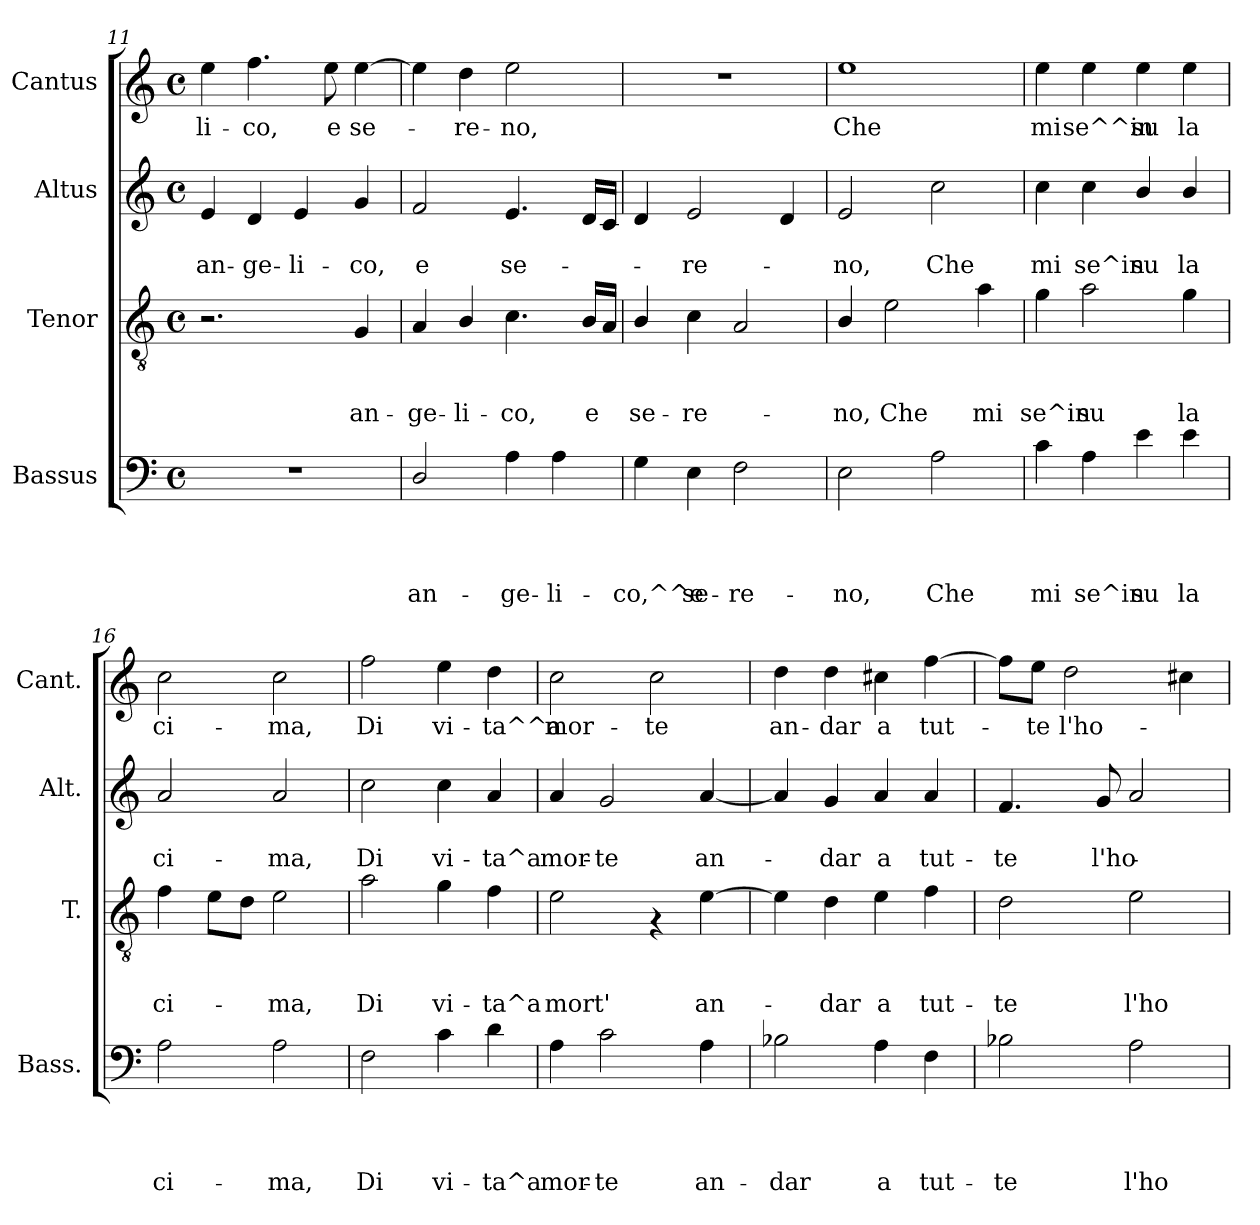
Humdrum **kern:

**kern	**text	**text	**text	**text	**kern	**text	**text	**text	**kern	**text	**text	**kern	**text
*part4	*part4	*part4	*part4	*part4	*part3	*part3	*part3	*part3	*part2	*part2	*part2	*part1	*part1
*staff4	*staff4	*staff4	*staff4	*staff4	*staff3	*staff3	*staff3	*staff3	*staff2	*staff2	*staff2	*staff1	*staff1
*I"Bassus	*	*	*	*	*I"Tenor	*	*	*	*I"Altus	*	*	*I"Cantus	*
*I'Bass.	*	*	*	*	*I'T.	*	*	*	*I'Alt.	*	*	*I'Cant.	*
*clefF4	*	*	*	*	*clefGv2	*	*	*	*clefG2	*	*	*clefG2	*
*k[]	*	*	*	*	*k[]	*	*	*	*k[]	*	*	*k[]	*
*C:	*	*	*	*	*C:	*	*	*	*C:	*	*	*C:	*
*M4/4	*	*	*	*	*M4/4	*	*	*	*M4/4	*	*	*M4/4	*
*met(c)	*	*	*	*	*met(c)	*	*	*	*met(c)	*	*	*met(c)	*
=11	=11	=11	=11	=11	=11	=11	=11	=11	=11	=11	=11	=11	=11
!	!	!	!	!	!	!	!	!	!	!	!LO:LY:b	!	!LO:LY:b
1r	.	.	.	.	2.r	.	.	.	4e/	.	an-	4ee\	-li-
!	!	!	!	!	!	!	!	!	!	!	!LO:LY:b	!	!LO:LY:b
.	.	.	.	.	.	.	.	.	4d/	.	-ge-	4.ff\	-co,
!	!	!	!	!	!	!	!	!	!	!	!LO:LY:b	!	!
.	.	.	.	.	.	.	.	.	4e/	.	-li-	.	.
!	!	!	!	!	!	!	!	!	!	!	!	!	!LO:LY:b
.	.	.	.	.	.	.	.	.	.	.	.	8ee\	e
!	!	!	!	!	!	!	!	!LO:LY:b	!	!	!LO:LY:b	!	!LO:LY:b
.	.	.	.	.	4G/	.	.	an-	4g/	.	-co,	[>4ee\	se-
=12	=12	=12	=12	=12	=12	=12	=12	=12	=12	=12	=12	=12	=12
!	!	!	!	!LO:LY:b	!	!	!	!LO:LY:b	!	!	!LO:LY:b	!	!
2D/	.	.	.	an-	4A/	.	.	-ge-	2f/	.	e	4ee\]	.
!	!	!	!	!	!	!	!	!LO:LY:b	!	!	!	!	!LO:LY:b
.	.	.	.	.	4B/	.	.	-li-	.	.	.	4dd\	-re-
!	!	!	!	!LO:LY:b	!	!	!	!LO:LY:b	!	!	!LO:LY:b	!	!LO:LY:b
4A\	.	.	.	-ge-	4.c\	.	.	-co,	4.e/	.	se-	2ee\	-no,
!	!	!	!	!LO:LY:b	!	!	!	!	!	!	!	!	!
4A\	.	.	.	-li-	.	.	.	.	.	.	.	.	.
!	!	!	!	!	!	!	!	!LO:LY:b	!	!	!	!	!
.	.	.	.	.	16B/LL	.	.	e	16d/LL	.	.	.	.
.	.	.	.	.	16A/JJ	.	.	.	16c/JJ	.	.	.	.
!!LO:PB:g=z
=13	=13	=13	=13	=13	=13	=13	=13	=13	=13	=13	=13	=13	=13
!	!	!	!	!LO:LY:b	!	!	!	!LO:LY:b	!	!	!	!	!
4G\	.	.	.	-co,^^e	4B/	.	.	se-	4d/	.	.	1r	.
!	!	!	!	!LO:LY:b	!	!	!	!LO:LY:b	!	!	!LO:LY:b	!	!
4E\	.	.	.	se-	4c\	.	.	-re-	2e/	.	-re-	.	.
!	!	!	!	!LO:LY:b	!	!	!	!	!	!	!	!	!
2F\	.	.	.	-re-	2A/	.	.	.	.	.	.	.	.
.	.	.	.	.	.	.	.	.	4d/	.	.	.	.
=14	=14	=14	=14	=14	=14	=14	=14	=14	=14	=14	=14	=14	=14
!	!	!	!	!LO:LY:b	!	!	!	!LO:LY:b	!	!	!LO:LY:b	!	!LO:LY:b
2E\	.	.	.	-no,	4B/	.	.	-no,	2e/	.	-no,	1ee	Che
!	!	!	!	!	!	!	!	!LO:LY:b	!	!	!	!	!
.	.	.	.	.	2e\	.	.	Che	.	.	.	.	.
!	!	!	!	!LO:LY:b	!	!	!	!	!	!	!LO:LY:b	!	!
2A\	.	.	.	Che	.	.	.	.	2cc\	.	Che	.	.
!	!	!	!	!	!	!	!	!LO:LY:b	!	!	!	!	!
.	.	.	.	.	4a\	.	.	mi	.	.	.	.	.
=15	=15	=15	=15	=15	=15	=15	=15	=15	=15	=15	=15	=15	=15
!	!	!	!	!LO:LY:b	!	!	!	!LO:LY:b	!	!	!LO:LY:b	!	!LO:LY:b
4c\	.	.	.	mi	4g\	.	.	se^in	4cc\	.	mi	4ee\	mi
!	!	!	!	!LO:LY:b	!	!	!	!LO:LY:b	!	!	!LO:LY:b	!	!LO:LY:b
4A\	.	.	.	se^in	2a\	.	.	su	4cc\	.	se^in	4ee\	se^^in
!	!	!	!	!LO:LY:b	!	!	!	!	!	!	!LO:LY:b	!	!LO:LY:b
4e\	.	.	.	su	.	.	.	.	4b/	.	su	4ee\	su
!	!	!	!	!LO:LY:b	!	!	!	!LO:LY:b	!	!	!LO:LY:b	!	!LO:LY:b
4e\	.	.	.	la	4g\	.	.	la	4b/	.	la	4ee\	la
=16	=16	=16	=16	=16	=16	=16	=16	=16	=16	=16	=16	=16	=16
!	!	!	!	!LO:LY:b	!	!	!	!LO:LY:b	!	!	!LO:LY:b	!	!LO:LY:b
2A\	.	.	.	ci-	4f\	.	.	ci-	2a/	.	ci-	2cc\	ci-
.	.	.	.	.	8e\L	.	.	.	.	.	.	.	.
.	.	.	.	.	8d\J	.	.	.	.	.	.	.	.
!	!	!	!	!LO:LY:b	!	!	!	!LO:LY:b	!	!	!LO:LY:b	!	!LO:LY:b
2A\	.	.	.	-ma,	2e\	.	.	-ma,	2a/	.	-ma,	2cc\	-ma,
=17	=17	=17	=17	=17	=17	=17	=17	=17	=17	=17	=17	=17	=17
!	!	!	!	!LO:LY:b	!	!	!	!LO:LY:b	!	!	!LO:LY:b	!	!LO:LY:b
2F\	.	.	.	Di	2a\	.	.	Di	2cc\	.	Di	2ff\	Di
!	!	!	!	!LO:LY:b	!	!	!	!LO:LY:b	!	!	!LO:LY:b	!	!LO:LY:b
4c\	.	.	.	vi-	4g\	.	.	vi-	4cc\	.	vi-	4ee\	vi-
!	!	!	!	!LO:LY:b	!	!	!	!LO:LY:b	!	!	!LO:LY:b	!	!LO:LY:b
4d\	.	.	.	-ta^a	4f\	.	.	-ta^a	4a/	.	-ta^a	4dd\	-ta^^a
=18	=18	=18	=18	=18	=18	=18	=18	=18	=18	=18	=18	=18	=18
!	!	!	!	!LO:LY:b	!	!	!	!LO:LY:b	!	!	!LO:LY:b	!	!LO:LY:b
4A\	.	.	.	mor-	2e\	.	.	mort'	4a/	.	mor-	2cc\	mor-
!	!	!	!	!LO:LY:b	!	!	!	!	!	!	!LO:LY:b	!	!
2c\	.	.	.	-te	.	.	.	.	2g/	.	-te	.	.
!	!	!	!	!	!	!	!	!	!	!	!	!	!LO:LY:b
.	.	.	.	.	4rF	.	.	.	.	.	.	2cc\	-te
!	!	!	!	!LO:LY:b	!	!	!	!LO:LY:b	!	!	!LO:LY:b	!	!
4A\	.	.	.	an-	[>4e\	.	.	an-	[>4a/	.	an-	.	.
!!LO:PB:g=z
=19	=19	=19	=19	=19	=19	=19	=19	=19	=19	=19	=19	=19	=19
!	!	!	!	!LO:LY:b	!	!	!	!	!	!	!	!	!LO:LY:b
2B-X\	.	.	.	-dar	4e\]	.	.	.	4a/]	.	.	4dd\	an-
!	!	!	!	!	!	!	!	!LO:LY:b	!	!	!LO:LY:b	!	!LO:LY:b
.	.	.	.	.	4d\	.	.	-dar	4g/	.	-dar	4dd\	-dar
!	!	!	!	!LO:LY:b	!	!	!	!LO:LY:b	!	!	!LO:LY:b	!	!LO:LY:b
4A\	.	.	.	a	4e\	.	.	a	4a/	.	a	4cc#X\	a
!	!	!	!	!LO:LY:b	!	!	!	!LO:LY:b	!	!	!LO:LY:b	!	!LO:LY:b
4F\	.	.	.	tut-	4f\	.	.	tut-	4a/	.	tut-	[>4ff\	tut-
=20	=20	=20	=20	=20	=20	=20	=20	=20	=20	=20	=20	=20	=20
!	!	!	!	!LO:LY:b	!	!	!	!LO:LY:b	!	!	!LO:LY:b	!	!
2B-X\	.	.	.	-te	2d\	.	.	-te	4.f/	.	-te	8ff\L]	.
!	!	!	!	!	!	!	!	!	!	!	!	!	!LO:LY:b
.	.	.	.	.	.	.	.	.	.	.	.	8ee\J	-te
!	!	!	!	!	!	!	!	!	!	!	!	!	!LO:LY:b
.	.	.	.	.	.	.	.	.	.	.	.	2dd\	l'ho-
!	!	!	!	!	!	!	!	!	!	!	!LO:LY:b	!	!
.	.	.	.	.	.	.	.	.	8g/	.	l'ho-	.	.
!	!	!	!	!LO:LY:b	!	!	!	!LO:LY:b	!	!	!	!	!
2A\	.	.	.	l'ho-	2e\	.	.	l'ho-	2a/	.	.	.	.
.	.	.	.	.	.	.	.	.	.	.	.	4cc#X\	.
=	=	=	=	=	=	=	=	=	=	=	=	=	=
*-	*-	*-	*-	*-	*-	*-	*-	*-	*-	*-	*-	*-	*-
